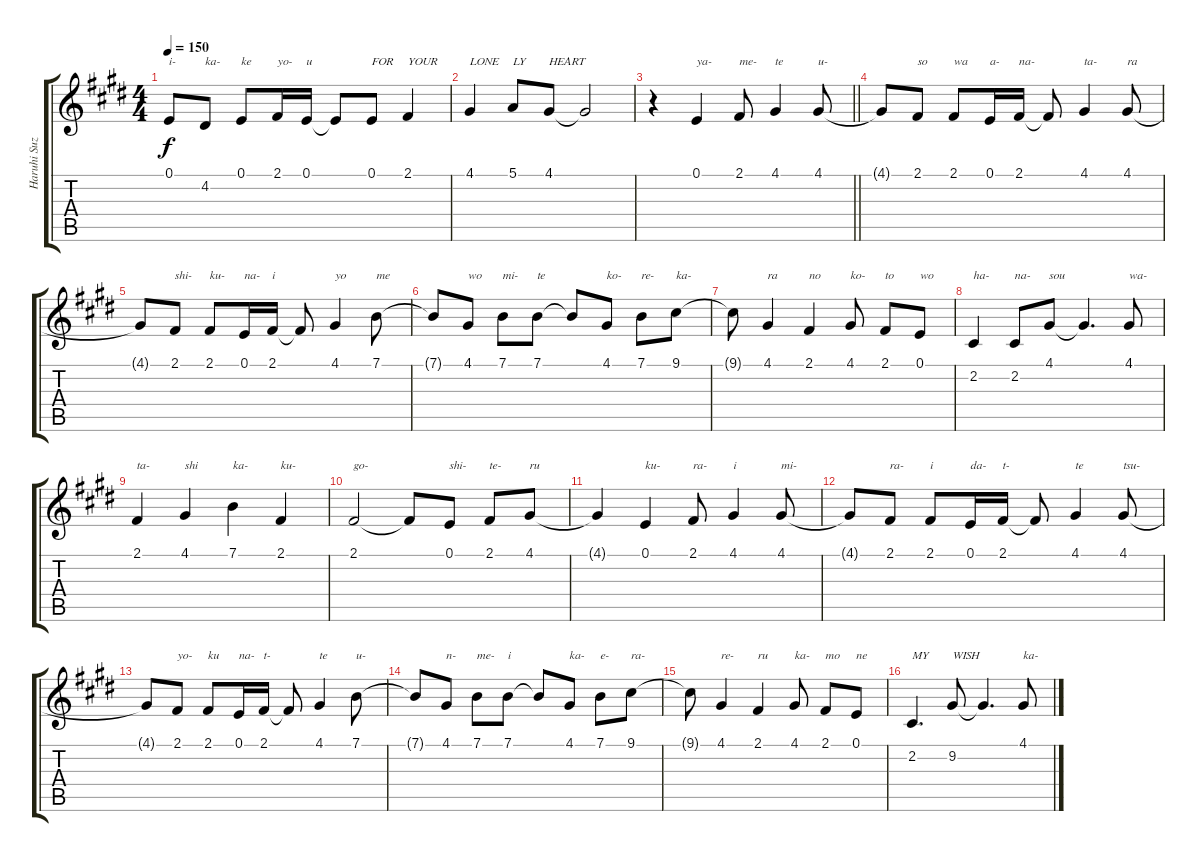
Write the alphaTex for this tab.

\track ("Haruhi Suzumiya (Voice)" "Haruhi Suz") {instrument lead2sawtooth}
\staff {score tabs}
\tuning (E4 B3 G3 D3 A2 E2) {hide}
\ts (4 4)
\tempo 150
\clef g2
\ks c#minor
0.1.8{txt "i-" dy f} 4.2.8{txt "ka-"} 0.1.8{txt "ke"} 2.1.16{txt "yo-"} 0.1.16{txt "u"} 0.1{t}.8 0.1.8{txt "FOR"} 2.1.4{txt "YOUR"} |
4.1.4{txt "LONE"} 5.1.8{txt "LY"} 4.1.8{txt "HEART"} 4.1{t}.2 |
\barLineRight lightlight
r.4 0.1.4{txt "ya-"} 2.1.8{txt "me-"} 4.1.4{txt "te"} 4.1.8{txt "u-"} |
4.1{t}.8 2.1.8{txt "so"} 2.1.8{txt "wa"} 0.1.16{txt "a-"} 2.1.16{txt "na-"} 2.1{t}.8 4.1.4{txt "ta-"} 4.1.8{txt "ra"} |
4.1{t}.8 2.1.8{txt "shi-"} 2.1.8{txt "ku-"} 0.1.16{txt "na-"} 2.1.16{txt "i"} 2.1{t}.8 4.1.4{txt "yo"} 7.1.8{txt "me"} |
7.1{t}.8 4.1.8{txt "wo"} 7.1.8{txt "mi-"} 7.1.8{txt "te"} 7.1{t}.8 4.1.8{txt "ko-"} 7.1.8{txt "re-"} 9.1.8{txt "ka-"} |
9.1{t}.8 4.1.4{txt "ra"} 2.1.4{txt "no"} 4.1.8{txt "ko-"} 2.1.8{txt "to"} 0.1.8{txt "wo"} |
2.2.4{txt "ha-"} 2.2.8{txt "na-"} 4.1.8{txt "sou"} 4.1{t}.4{d} 4.1.8{txt "wa-"} |
2.1.4{txt "ta-"} 4.1.4{txt "shi"} 7.1.4{txt "ka-"} 2.1.4{txt "ku-"} |
2.1.2{txt "go-"} 2.1{t}.8 0.1.8{txt "shi-"} 2.1.8{txt "te-"} 4.1.8{txt "ru"} |
4.1{t}.4 0.1.4{txt "ku-"} 2.1.8{txt "ra-"} 4.1.4{txt "i"} 4.1.8{txt "mi-"} |
4.1{t}.8 2.1.8{txt "ra-"} 2.1.8{txt "i"} 0.1.16{txt "da-"} 2.1.16{txt "t-"} 2.1{t}.8 4.1.4{txt "te"} 4.1.8{txt "tsu-"} |
4.1{t}.8 2.1.8{txt "yo-"} 2.1.8{txt "ku"} 0.1.16{txt "na-"} 2.1.16{txt "t-"} 2.1{t}.8 4.1.4{txt "te"} 7.1.8{txt "u-"} |
7.1{t}.8 4.1.8{txt "n-"} 7.1.8{txt "me-"} 7.1.8{txt "i"} 7.1{t}.8 4.1.8{txt "ka-"} 7.1.8{txt "e-"} 9.1.8{txt "ra-"} |
9.1{t}.8 4.1.4{txt "re-"} 2.1.4{txt "ru"} 4.1.8{txt "ka-"} 2.1.8{txt "mo"} 0.1.8{txt "ne"} |
2.2.4{d txt "MY"} 9.2.8{txt "WISH"} 9.2{t}.4{d} 4.1.8{txt "ka-"}
